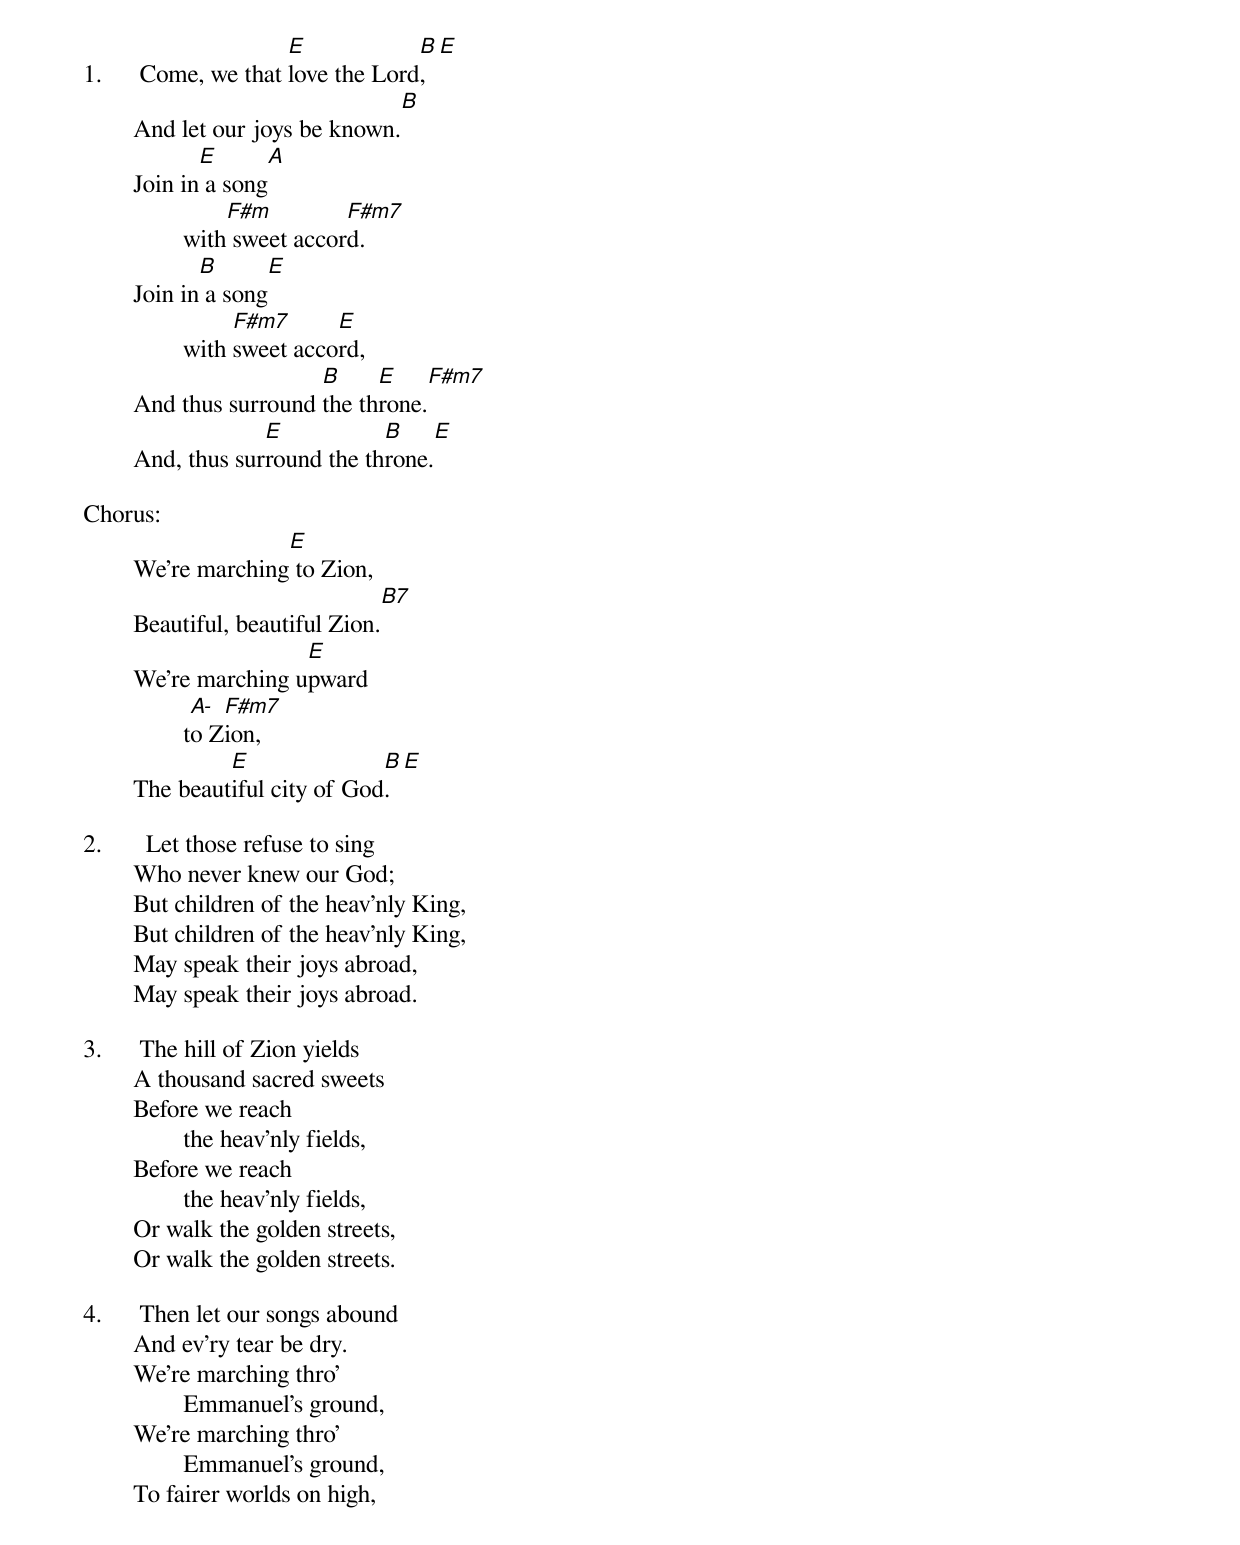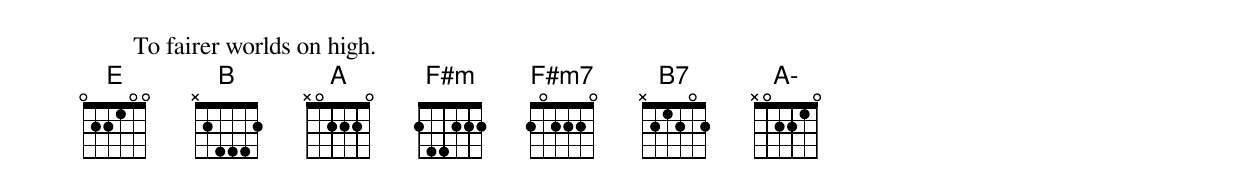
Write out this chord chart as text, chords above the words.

                      E            B                E
1.	Come, we that love the Lord,
                                                 B
	And let our joys be known.
               E       A
	Join in a song
                    F#m         F#m7
		with sweet accord.
               B       E
	Join in a song
                     F#m7      E
		with sweet accord,
                          B     E                     F#m7
	And thus surround the throne.
                     E           B                       E
	And, thus surround the throne.

Chorus:
                      E
	We’re marching to Zion,
                                               B7
	Beautiful, beautiful Zion.
                        E
	We’re marching upward
                 A- F#m7
		to Zion,
                 E               B              E
	The beautiful city of God.

2.	 Let those refuse to sing
	Who never knew our God;
	But children of the heav’nly King,
	But children of the heav’nly King,
	May speak their joys abroad,
	May speak their joys abroad.

3.	The hill of Zion yields
	A thousand sacred sweets
	Before we reach
		the heav’nly fields,
	Before we reach
		the heav’nly fields,
	Or walk the golden streets,
	Or walk the golden streets.

4.	Then let our songs abound
	And ev’ry tear be dry.
	We’re marching thro’
		Emmanuel’s ground,
	We’re marching thro’
		Emmanuel’s ground,
	To fairer worlds on high,
	To fairer worlds on high.
